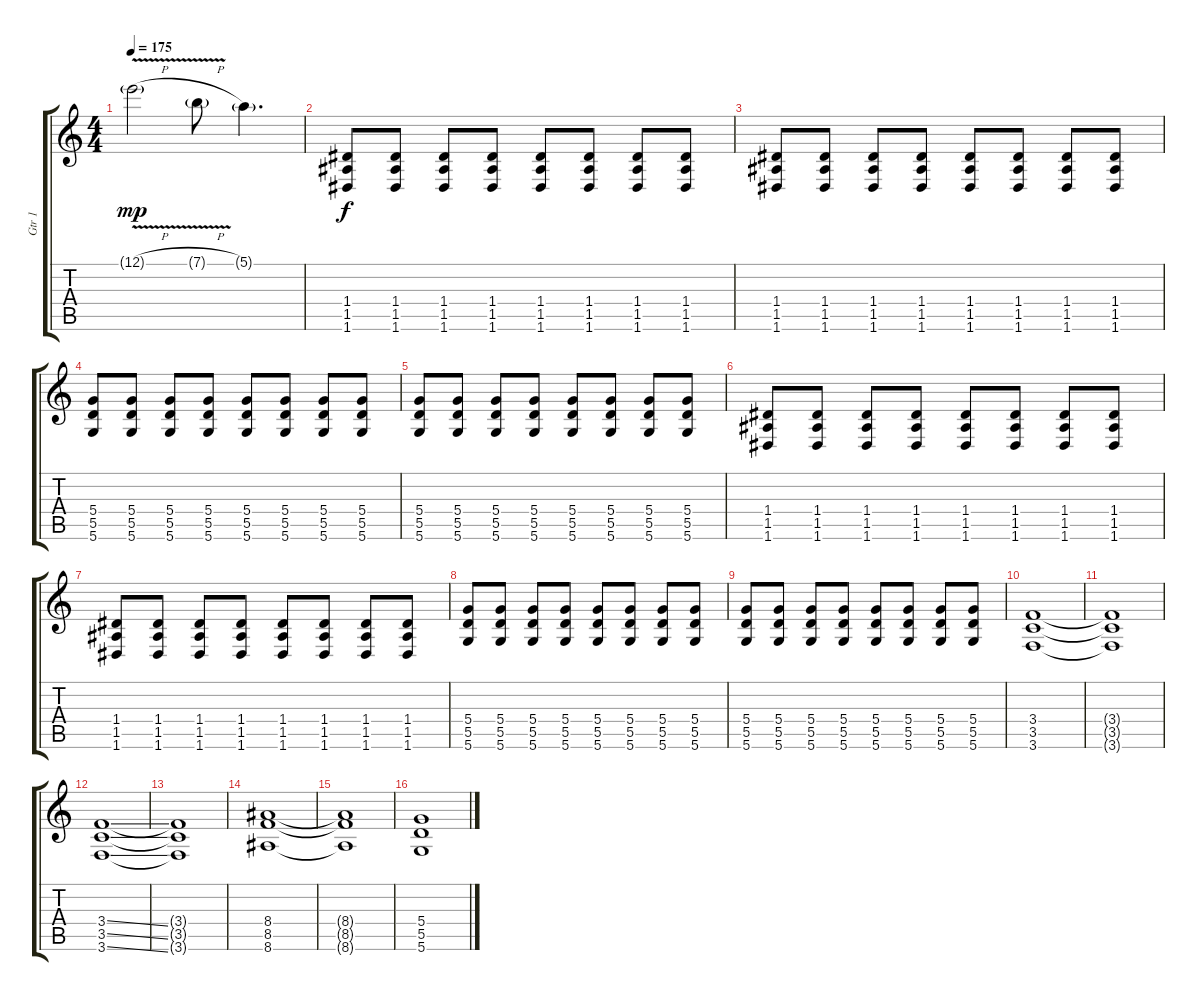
\track ("Gtr 1" "Gtr 1") {instrument distortionguitar}
\staff {score tabs}
\tuning (E4 B3 G3 D3 A2 D2) {hide}
\ts (4 4)
\tempo 175
\clef g2
\ks c
12.1{v h g}.2{dy mp} 7.1{v h g}.8 5.1{g}.4{d} |
(1.4 1.5 1.6).8{dy f} (1.4 1.5 1.6).8 (1.4 1.5 1.6).8 (1.4 1.5 1.6).8 (1.4 1.5 1.6).8 (1.4 1.5 1.6).8 (1.4 1.5 1.6).8 (1.4 1.5 1.6).8 |
(1.4 1.5 1.6).8 (1.4 1.5 1.6).8 (1.4 1.5 1.6).8 (1.4 1.5 1.6).8 (1.4 1.5 1.6).8 (1.4 1.5 1.6).8 (1.4 1.5 1.6).8 (1.4 1.5 1.6).8 |
(5.4 5.5 5.6).8 (5.4 5.5 5.6).8 (5.4 5.5 5.6).8 (5.4 5.5 5.6).8 (5.4 5.5 5.6).8 (5.4 5.5 5.6).8 (5.4 5.5 5.6).8 (5.4 5.5 5.6).8 |
(5.4 5.5 5.6).8 (5.4 5.5 5.6).8 (5.4 5.5 5.6).8 (5.4 5.5 5.6).8 (5.4 5.5 5.6).8 (5.4 5.5 5.6).8 (5.4 5.5 5.6).8 (5.4 5.5 5.6).8 |
(1.4 1.5 1.6).8 (1.4 1.5 1.6).8 (1.4 1.5 1.6).8 (1.4 1.5 1.6).8 (1.4 1.5 1.6).8 (1.4 1.5 1.6).8 (1.4 1.5 1.6).8 (1.4 1.5 1.6).8 |
(1.4 1.5 1.6).8 (1.4 1.5 1.6).8 (1.4 1.5 1.6).8 (1.4 1.5 1.6).8 (1.4 1.5 1.6).8 (1.4 1.5 1.6).8 (1.4 1.5 1.6).8 (1.4 1.5 1.6).8 |
(5.4 5.5 5.6).8 (5.4 5.5 5.6).8 (5.4 5.5 5.6).8 (5.4 5.5 5.6).8 (5.4 5.5 5.6).8 (5.4 5.5 5.6).8 (5.4 5.5 5.6).8 (5.4 5.5 5.6).8 |
(5.4 5.5 5.6).8 (5.4 5.5 5.6).8 (5.4 5.5 5.6).8 (5.4 5.5 5.6).8 (5.4 5.5 5.6).8 (5.4 5.5 5.6).8 (5.4 5.5 5.6).8 (5.4 5.5 5.6).8 |
(3.4 3.5 3.6).1 |
(3.4{t} 3.5{t} 3.6{t}).1 |
(3.4{ss} 3.5{ss} 3.6{ss}).1 |
(3.4{t} 3.5{t} 3.6{t}).1 |
(8.4 8.5 8.6).1 |
(8.4{t} 8.5{t} 8.6{t}).1 |
(5.4 5.5 5.6).1
